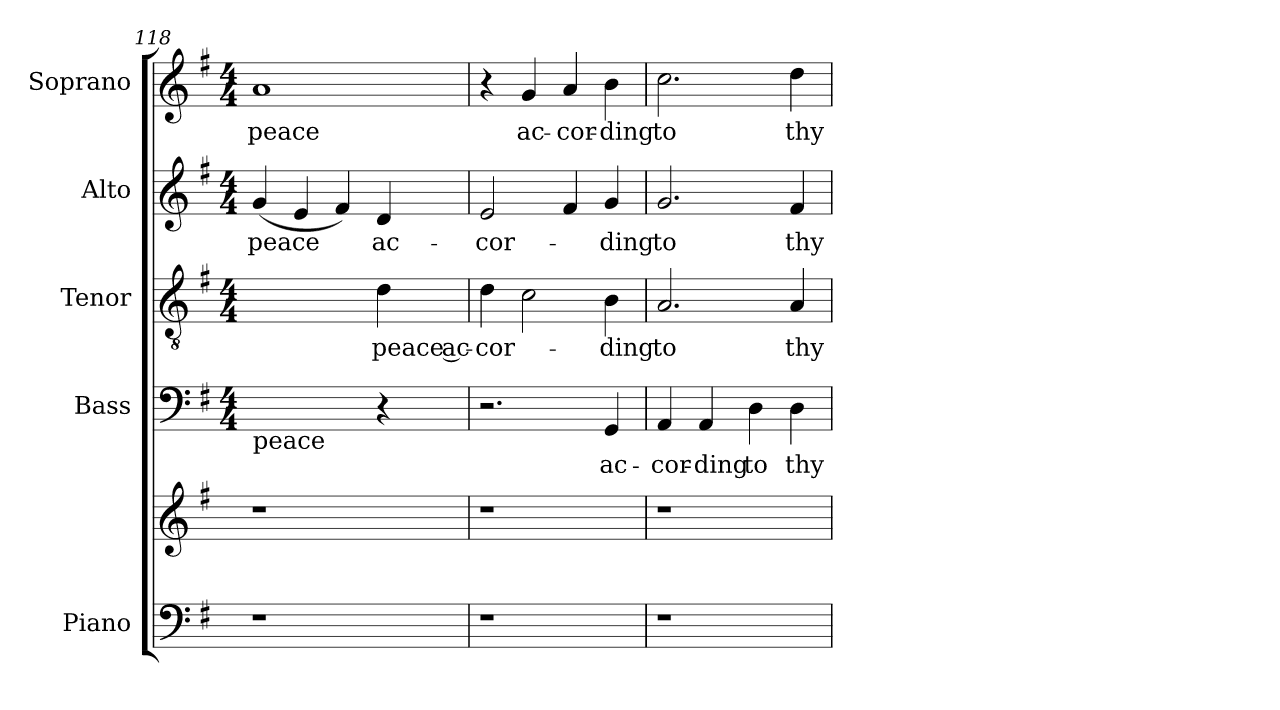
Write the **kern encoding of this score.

**kern	**kern	**kern	**text	**kern	**text	**kern	**text	**kern	**text
*part5	*part5	*part4	*part4	*part3	*part3	*part2	*part2	*part1	*part1
*staff6	*staff5	*staff4	*staff4	*staff3	*staff3	*staff2	*staff2	*staff1	*staff1
*I"Piano	*	*I"Bass	*	*I"Tenor	*	*I"Alto	*	*I"Soprano	*
*	*	*I'B.	*	*I'T.	*	*I'A.	*	*I'S.	*
*clefF4	*clefG2	*clefF4	*	*clefGv2	*	*clefG2	*	*clefG2	*
*k[f#]	*k[f#]	*k[f#]	*	*k[f#]	*	*k[f#]	*	*k[f#]	*
*G:	*G:	*G:	*	*G:	*	*G:	*	*G:	*
*	*	*M4/4	*	*M4/4	*	*M4/4	*	*M4/4	*
=118	=118	=118	=118	=118	=118	=118	=118	=118	=118
!	!	!LO:TX:b:t=peace	!	!	!	!	!	!	!
!	!	!	!	!	!	!	!LO:LY:b	!	!LO:LY:b
1r	1r	2.ryy	.	2.ryy	.	(<4g/	peace	1a	peace
.	.	.	.	.	.	4e/	.	.	.
.	.	.	.	.	.	4f#/)	.	.	.
!	!	!	!	!	!LO:LY:b:rj	!	!LO:LY:b:cj	!	!
.	.	4r	.	4d\	peace ac-	4d/	ac-	.	.
!!LO:LB:g=z
=119	=119	=119	=119	=119	=119	=119	=119	=119	=119
!	!	!	!	!	!LO:LY:b	!	!LO:LY:b	!	!
1r	1r	2.r	.	4d\	-cor-	2e/	-cor-	4r	.
!	!	!	!	!	!	!	!	!	!LO:LY:b:cj
.	.	.	.	2c\	.	.	.	4g/	ac-
!	!	!	!	!	!	!	!	!	!LO:LY:b:cj
.	.	.	.	.	.	4f#/	.	4a/	-cor-
!	!	!	!LO:LY:b:cj	!	!LO:LY:b:cj	!	!LO:LY:b:cj	!	!LO:LY:b:cj
.	.	4GG/	ac-	4B\	-ding	4g/	-ding	4b\	-ding
=120	=120	=120	=120	=120	=120	=120	=120	=120	=120
!	!	!	!LO:LY:b:cj	!	!LO:LY:b:cj	!	!LO:LY:b:cj	!	!LO:LY:b:cj
1r	1r	4AA/	-cor-	2.A/	to	2.g/	to	2.cc\	to
!	!	!	!LO:LY:b:cj	!	!	!	!	!	!
.	.	4AA/	-ding	.	.	.	.	.	.
!	!	!	!LO:LY:b:cj	!	!	!	!	!	!
.	.	4D\	to	.	.	.	.	.	.
!	!	!	!LO:LY:b:cj	!	!LO:LY:b:cj	!	!LO:LY:b:cj	!	!LO:LY:b:cj
.	.	4D\	thy	4A/	thy	4f#/	thy	4dd\	thy
=	=	=	=	=	=	=	=	=	=
*-	*-	*-	*-	*-	*-	*-	*-	*-	*-
